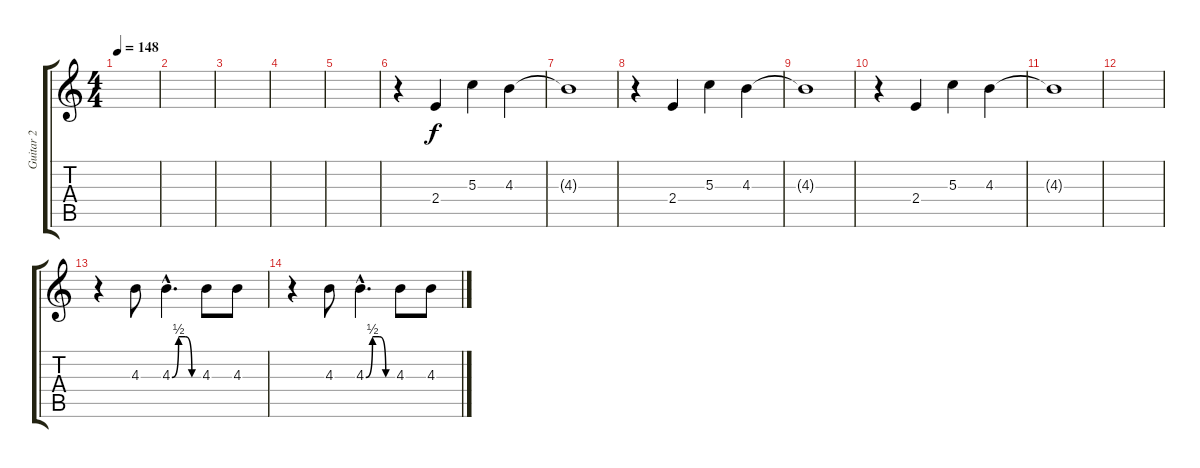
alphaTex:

\track ("Guitar 2" "Guitar 2") {instrument distortionguitar}
\staff {score tabs}
\tuning (E4 B3 G3 D3 A2 E2) {hide}
\ts (4 4)
\tempo 148
\clef g2
\ks c
|
|
|
|
|
r.4 2.4.4{volume 16 instrument electricguitarclean} 5.3.4 4.3.4 |
4.3{t}.1 |
r.4 2.4.4{volume 16 instrument electricguitarclean} 5.3.4 4.3.4 |
4.3{t}.1 |
r.4 2.4.4{volume 16 instrument electricguitarclean} 5.3.4 4.3.4 |
4.3{t}.1 |
|
r.4{volume 10 instrument distortionguitar} 4.3.8 4.3{be (custom 0 0 15 2 30 2 45 0 60 0) hac}.4{d} 4.3.8 4.3.8 |
r.4 4.3.8 4.3{be (custom 0 0 15 2 30 2 45 0 60 0) hac}.4{d} 4.3.8 4.3.8
